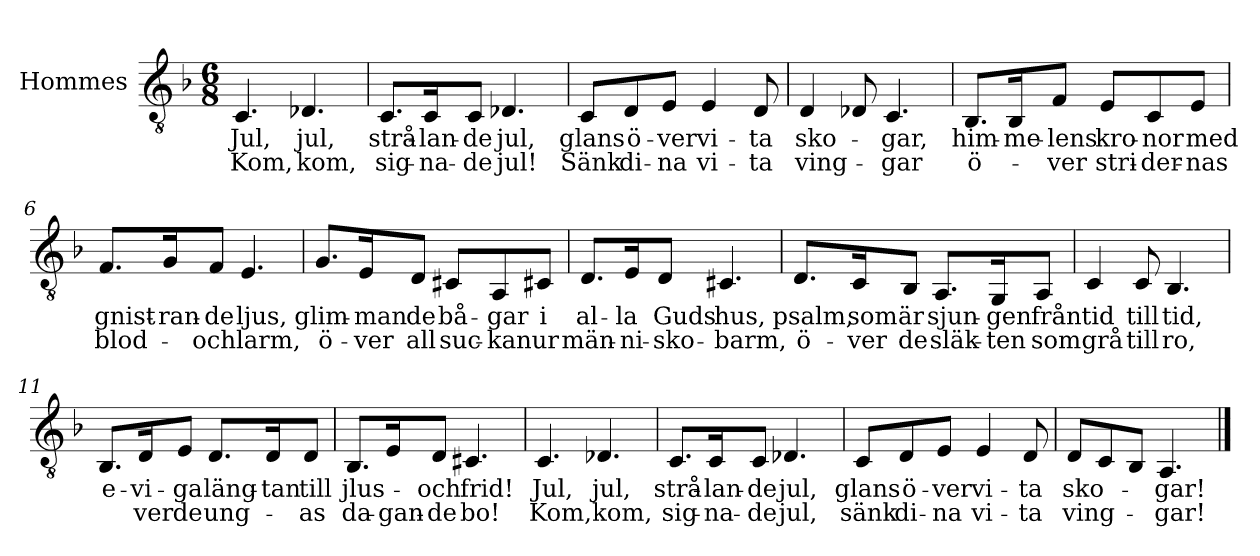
**kern	**text	**text
*part1	*part1	*part1
*staff1	*staff1	*staff1
*I"Hommes	*	*
*clefGv2	*	*
*k[b-]	*	*
*M6/8	*	*
*MM46	*	*
=1	=1	=1
!	!LO:LY:b	!LO:LY:b
4.C/	Jul,	Kom,
!	!LO:LY:b	!LO:LY:b
4.D-X/	jul,	kom,
=2	=2	=2
!	!LO:LY:b	!LO:LY:b
8.C/L	strå-	sig-
!	!LO:LY:b	!LO:LY:b
16C/K	-lan-	-na-
!	!LO:LY:b	!LO:LY:b
8C/J	-de	-de
!	!LO:LY:b	!LO:LY:b
4.D-X/	jul,	jul!
=3	=3	=3
!	!LO:LY:b	!LO:LY:b
8C/L	glans	Sänk
!	!LO:LY:b	!LO:LY:b
8D/	ö-	di-
!	!LO:LY:b	!LO:LY:b
8E/J	-ver	-na
!	!LO:LY:b	!LO:LY:b
4E/	vi-	vi-
!	!LO:LY:b	!LO:LY:b
8D/	-ta	-ta
=4	=4	=4
!	!LO:LY:b	!LO:LY:b
4D/	sko-	ving-
8D-X/	.	.
!	!LO:LY:b	!LO:LY:b
4.C/	-gar,	-gar
=5	=5	=5
!	!LO:LY:b	!LO:LY:b
8.BB-/L	him-	ö-
!	!LO:LY:b	!
16BB-/K	-me-	.
!	!LO:LY:b	!LO:LY:b
8F/J	-lens	-ver
!	!LO:LY:b	!LO:LY:b
8E/L	kro-	stri-
!	!LO:LY:b	!LO:LY:b
8C/	-nor	-der-
!	!LO:LY:b	!LO:LY:b
8E/J	med	-nas
!!LO:LB:g=z
=6	=6	=6
!	!LO:LY:b	!LO:LY:b
8.F/L	gnist-	blod-
!	!LO:LY:b	!
16G/K	-ran-	.
!	!LO:LY:b	!LO:LY:b
8F/J	-de	-och
!	!LO:LY:b	!LO:LY:b
4.E/	ljus,	larm,
=7	=7	=7
!	!LO:LY:b	!LO:LY:b
8.G/L	glim-	ö-
!	!LO:LY:b	!LO:LY:b
16E/K	-man	-ver
!	!LO:LY:b	!LO:LY:b
8D/J	de	all
!	!LO:LY:b	!LO:LY:b
8C#X/L	bå-	suc-
!	!LO:LY:b	!LO:LY:b
8AA/	-gar	-kan
!	!LO:LY:b	!LO:LY:b
8C#X/J	i	ur
=8	=8	=8
!	!LO:LY:b	!LO:LY:b
8.D/L	al-	män-
!	!LO:LY:b	!LO:LY:b
16E/K	-la	-ni-
!	!LO:LY:b	!LO:LY:b
8D/J	Guds	-sko-
!	!LO:LY:b	!LO:LY:b
4.C#X/	hus,	-barm,
!!LO:LB:g=z
=9	=9	=9
!	!LO:LY:b	!LO:LY:b
8.D/L	psalm,	ö-
!	!LO:LY:b	!LO:LY:b
16C/K	som	-ver
!	!LO:LY:b	!LO:LY:b
8BB-/J	är	de
!	!LO:LY:b	!LO:LY:b
8.AA/L	sjun-	släk-
!	!LO:LY:b	!LO:LY:b
16GG/K	-gen	-ten
!	!LO:LY:b	!LO:LY:b
8AA/J	från	som
=10	=10	=10
!	!LO:LY:b	!LO:LY:b
4C/	tid	grå
!	!LO:LY:b	!LO:LY:b
8C/	till	till
!	!LO:LY:b	!LO:LY:b
4.BB-/	tid,	ro,
=11	=11	=11
!	!LO:LY:b	!LO:LY:b
8.BB-/L	e-	--
!	!LO:LY:b	!LO:LY:b
16D/K	-vi-	-ver
!	!LO:LY:b	!LO:LY:b
8E/J	-ga	de
!	!LO:LY:b	!LO:LY:b
8.D/L	läng-	ung-
!	!LO:LY:b	!
16D/K	-tan	.
!	!LO:LY:b	!LO:LY:b
8D/J	till	-as
=12	=12	=12
!	!LO:LY:b	!LO:LY:b
8.BB-/L	jlus-	da-
!	!	!LO:LY:b
16E/K	.	-gan-
!	!LO:LY:b	!LO:LY:b
8D/J	-och	-de
!	!LO:LY:b	!LO:LY:b
4.C#X/	frid!	bo!
!!LO:LB:g=z
=13	=13	=13
!	!LO:LY:b	!LO:LY:b
4.C/	Jul,	Kom,
!	!LO:LY:b	!LO:LY:b
4.D-X/	jul,	kom,
=14	=14	=14
!	!LO:LY:b	!LO:LY:b
8.C/L	strå-	sig-
!	!LO:LY:b	!LO:LY:b
16C/K	-lan-	-na-
!	!LO:LY:b	!LO:LY:b
8C/J	-de	-de
!	!LO:LY:b	!LO:LY:b
4.D-X/	jul,	jul,
=15	=15	=15
!	!LO:LY:b	!LO:LY:b
8C/L	glans	sänk
!	!LO:LY:b	!LO:LY:b
8D/	ö-	di-
!	!LO:LY:b	!LO:LY:b
8E/J	-ver	-na
!	!LO:LY:b	!LO:LY:b
4E/	vi-	vi-
!	!LO:LY:b	!LO:LY:b
8D/	-ta	-ta
=16	=16	=16
!	!LO:LY:b	!LO:LY:b
8D/L	sko-	ving-
8C/	.	.
8BB-/J	.	.
!	!LO:LY:b	!LO:LY:b
4.AA/	-gar!	-gar!
==	==	==
*-	*-	*-
